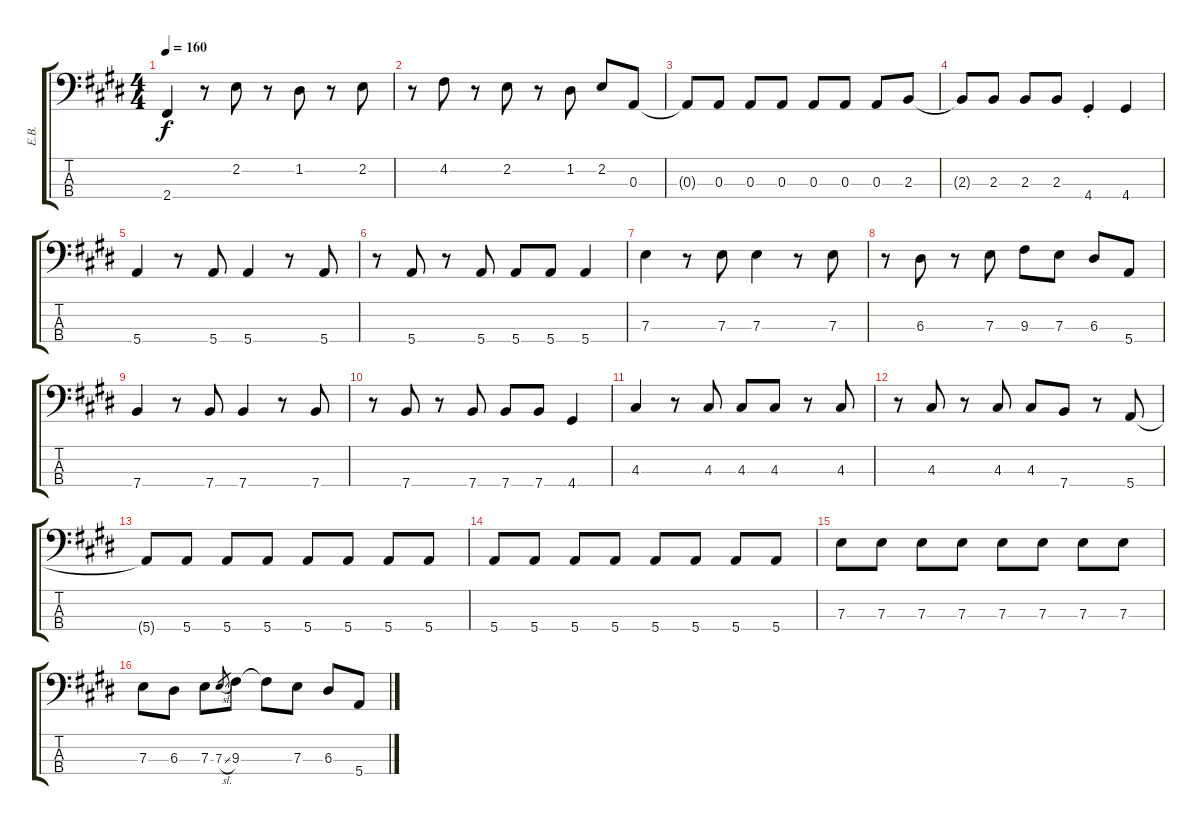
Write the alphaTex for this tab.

\track ("E.B." "E.B.") {instrument electricbassfinger}
\staff {score tabs}
\tuning (G2 D2 A1 E1) {hide}
\ts (4 4)
\tempo 160
\clef f4
\ks e
2.4.4{dy f} r.8 2.2.8 r.8 1.2.8 r.8 2.2.8 |
r.8 4.2.8 r.8 2.2.8 r.8 1.2.8 2.2.8 0.3.8 |
0.3{t}.8 0.3.8 0.3.8 0.3.8 0.3.8 0.3.8 0.3.8 2.3.8 |
2.3{t}.8 2.3.8 2.3.8 2.3.8 4.4{st}.4 4.4.4 |
5.4.4 r.8 5.4.8 5.4.4 r.8 5.4.8 |
r.8 5.4.8 r.8 5.4.8 5.4.8 5.4.8 5.4.4 |
7.3.4 r.8 7.3.8 7.3.4 r.8 7.3.8 |
r.8 6.3.8 r.8 7.3.8 9.3.8 7.3.8 6.3.8 5.4.8 |
7.4.4 r.8 7.4.8 7.4.4 r.8 7.4.8 |
r.8 7.4.8 r.8 7.4.8 7.4.8 7.4.8 4.4.4 |
4.3.4 r.8 4.3.8 4.3.8 4.3.8 r.8 4.3.8 |
r.8 4.3.8 r.8 4.3.8 4.3.8 7.4.8 r.8 5.4.8 |
5.4{t}.8 5.4.8 5.4.8 5.4.8 5.4.8 5.4.8 5.4.8 5.4.8 |
5.4.8 5.4.8 5.4.8 5.4.8 5.4.8 5.4.8 5.4.8 5.4.8 |
7.3.8 7.3.8 7.3.8 7.3.8 7.3.8 7.3.8 7.3.8 7.3.8 |
7.3.8 6.3.8 7.3.8 7.3{sl}.8{gr} 9.3.8 9.3{t}.8 7.3.8 6.3.8 5.4.8
